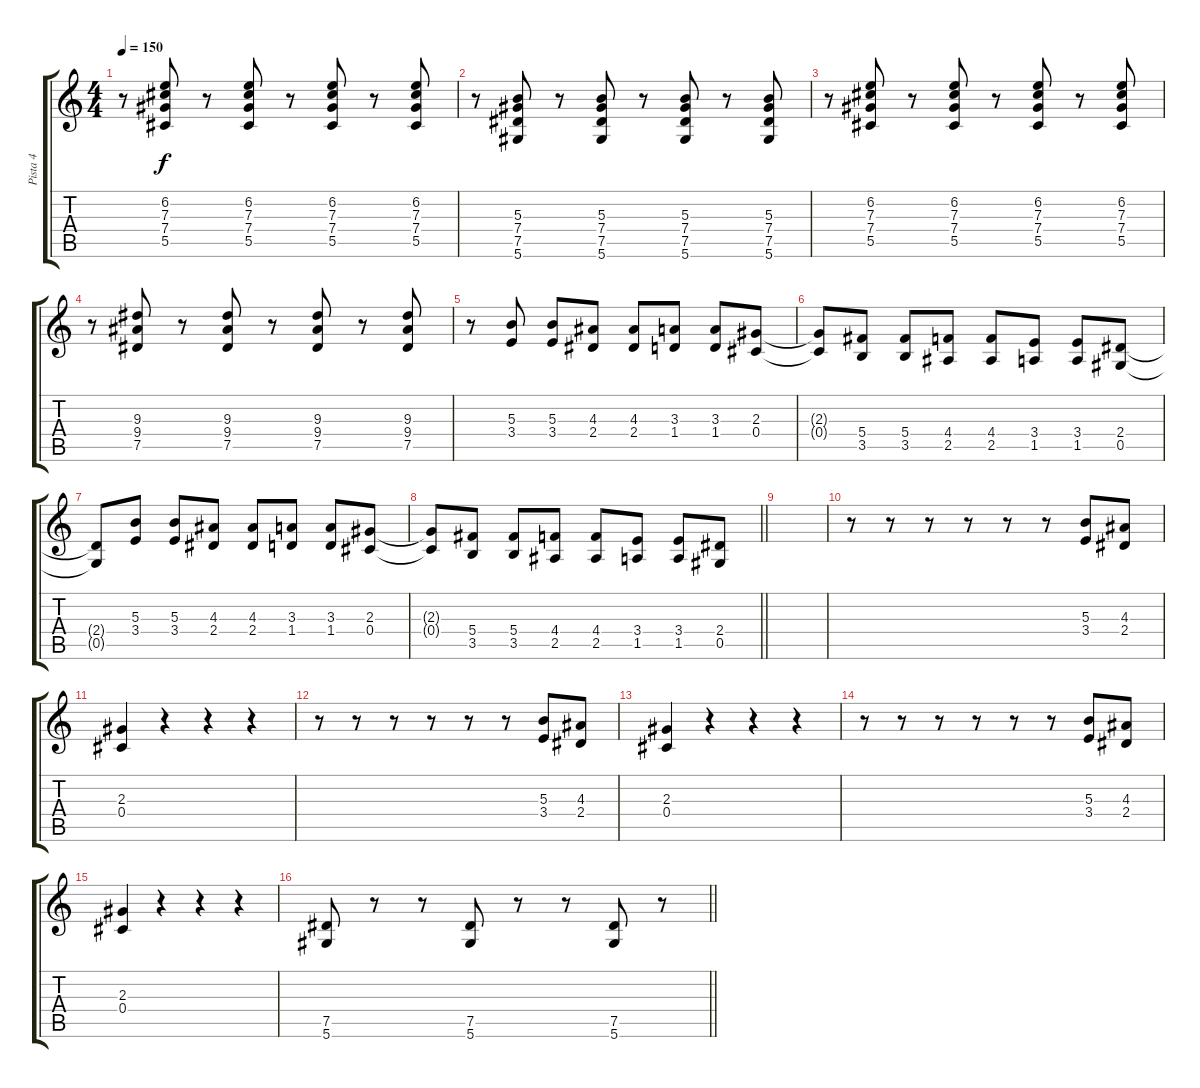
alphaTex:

\track ("Pista 4" "Pista 4") {instrument distortionguitar}
\staff {score tabs}
\tuning (Eb4 Bb3 Gb3 Db3 Ab2 Eb2) {hide}
\ts (4 4)
\tempo 150
\clef g2
\ks c
r.8{dy f instrument electricguitarclean} (6.2 7.3 7.4 5.5).8 r.8 (6.2 7.3 7.4 5.5).8 r.8 (6.2 7.3 7.4 5.5).8 r.8 (6.2 7.3 7.4 5.5).8 |
r.8 (5.3 7.4 7.5 5.6).8 r.8 (5.3 7.4 7.5 5.6).8 r.8 (5.3 7.4 7.5 5.6).8 r.8 (5.3 7.4 7.5 5.6).8 |
r.8{instrument electricguitarclean} (6.2 7.3 7.4 5.5).8 r.8 (6.2 7.3 7.4 5.5).8 r.8 (6.2 7.3 7.4 5.5).8 r.8 (6.2 7.3 7.4 5.5).8 |
r.8{instrument electricguitarclean} (9.3 9.4 7.5).8 r.8 (9.3 9.4 7.5).8 r.8 (9.3 9.4 7.5).8 r.8 (9.3 9.4 7.5).8 |
r.8{instrument distortionguitar} (5.3 3.4).8 (5.3 3.4).8 (4.3 2.4).8 (4.3 2.4).8 (3.3 1.4).8 (3.3 1.4).8 (2.3 0.4).8 |
(2.3{t} 0.4{t}).8 (5.4 3.5).8 (5.4 3.5).8 (4.4 2.5).8 (4.4 2.5).8 (3.4 1.5).8 (3.4 1.5).8 (2.4 0.5).8 |
(2.4{t} 0.5{t}).8{instrument distortionguitar} (5.3 3.4).8 (5.3 3.4).8 (4.3 2.4).8 (4.3 2.4).8 (3.3 1.4).8 (3.3 1.4).8 (2.3 0.4).8 |
\barLineRight lightlight
(2.3{t} 0.4{t}).8 (5.4 3.5).8 (5.4 3.5).8 (4.4 2.5).8 (4.4 2.5).8 (3.4 1.5).8 (3.4 1.5).8 (2.4 0.5).8 |
|
r.8 r.8 r.8 r.8 r.8 r.8 (5.3 3.4).8 (4.3 2.4).8 |
(2.3 0.4).4 r.4 r.4 r.4 |
r.8 r.8 r.8 r.8 r.8 r.8 (5.3 3.4).8 (4.3 2.4).8 |
(2.3 0.4).4 r.4 r.4 r.4 |
r.8 r.8 r.8 r.8 r.8 r.8 (5.3 3.4).8 (4.3 2.4).8 |
(2.3 0.4).4 r.4 r.4 r.4 |
\barLineRight lightlight
(7.5 5.6).8 r.8 r.8 (7.5 5.6).8 r.8 r.8 (7.5 5.6).8 r.8
